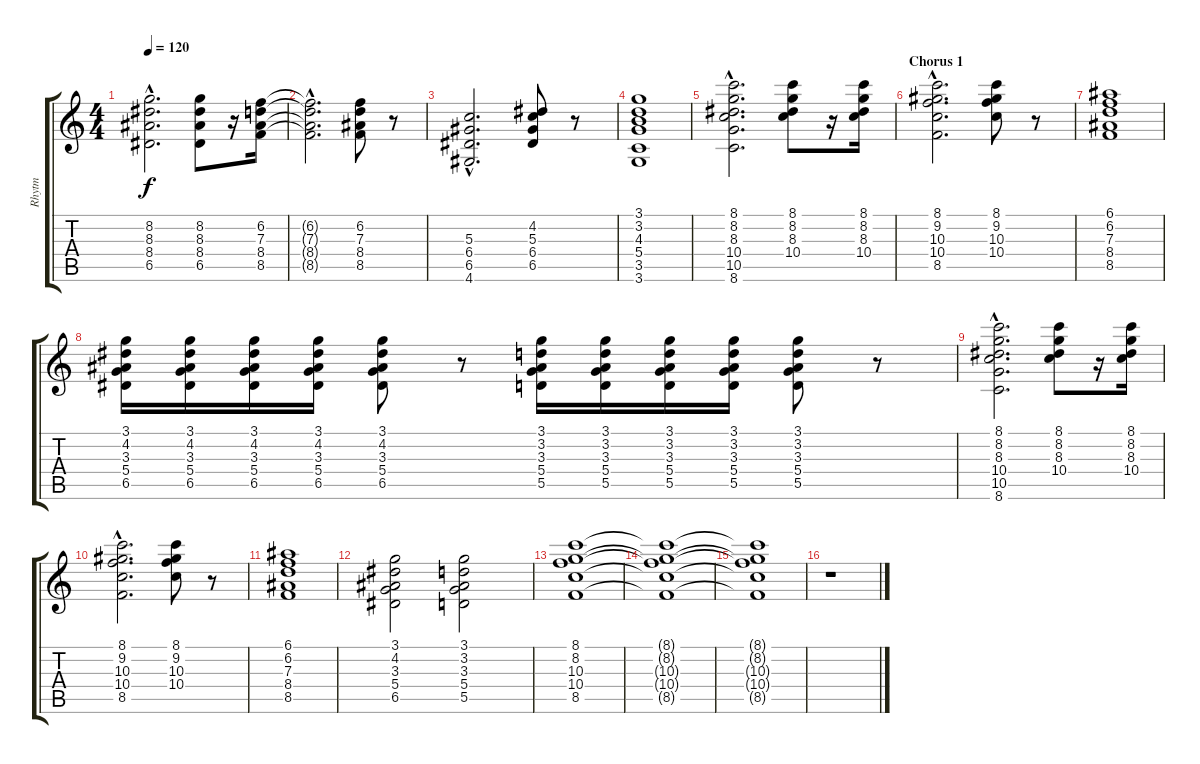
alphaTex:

\track ("Rhytm" "Rhytm") {instrument electricguitarclean}
\staff {score tabs}
\tuning (E4 B3 G3 D3 A2 E2) {hide}
\ts (4 4)
\tempo 120
\clef g2
\ks c
(8.2{hac} 8.3{hac} 8.4{hac} 6.5{hac}).2{d dy f} (8.2 8.3 8.4 6.5).8 r.16 (6.2 7.3 8.4 8.5).16 |
(6.2{hac t} 7.3{hac t} 8.4{hac t} 8.5{hac t}).2{d} (6.2 7.3 8.4 8.5).8 r.8 |
(5.3{hac} 6.4{hac} 6.5{hac} 4.6{hac}).2{d} (4.2 5.3 6.4 6.5).8 r.8 |
(3.1 3.2 4.3 5.4 3.5 3.6).1 |
(8.1{hac} 8.2{hac} 8.3{hac} 10.4{hac} 10.5{hac} 8.6{hac}).2{d} (8.1 8.2 8.3 10.4).8 r.16 (8.1 8.2 8.3 10.4).16 |
\section ("" "Chorus 1")
(8.1{hac} 9.2{hac} 10.3{hac} 10.4{hac} 8.5{hac}).2{d} (8.1 9.2 10.3 10.4).8 r.8 |
(6.1 6.2 7.3 8.4 8.5).1 |
(3.1 4.2 3.3 5.4 6.5).16 (3.1 4.2 3.3 5.4 6.5).16 (3.1 4.2 3.3 5.4 6.5).16 (3.1 4.2 3.3 5.4 6.5).16 (3.1 4.2 3.3 5.4 6.5).8 r.8 (3.1 3.2 3.3 5.4 5.5).16 (3.1 3.2 3.3 5.4 5.5).16 (3.1 3.2 3.3 5.4 5.5).16 (3.1 3.2 3.3 5.4 5.5).16 (3.1 3.2 3.3 5.4 5.5).8 r.8 |
(8.1{hac} 8.2{hac} 8.3{hac} 10.4{hac} 10.5{hac} 8.6{hac}).2{d} (8.1 8.2 8.3 10.4).8 r.16 (8.1 8.2 8.3 10.4).16 |
(8.1{hac} 9.2{hac} 10.3{hac} 10.4{hac} 8.5{hac}).2{d} (8.1 9.2 10.3 10.4).8 r.8 |
(6.1 6.2 7.3 8.4 8.5).1 |
(3.1 4.2 3.3 5.4 6.5).2 (3.1 3.2 3.3 5.4 5.5).2 |
(8.1 8.2 10.3 10.4 8.5).1 |
(8.1{t} 8.2{t} 10.3{t} 10.4{t} 8.5{t}).1 |
(8.1{t} 8.2{t} 10.3{t} 10.4{t} 8.5{t}).1 |
r.1
